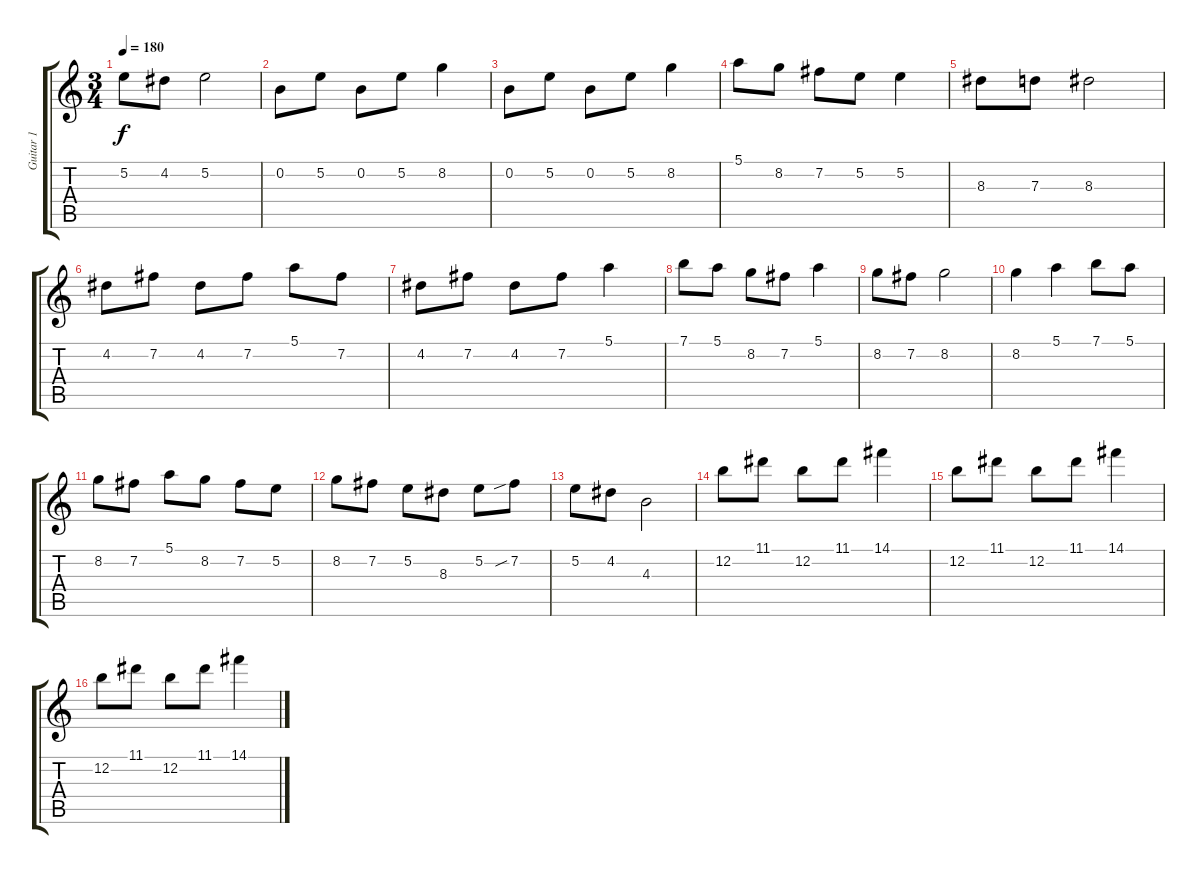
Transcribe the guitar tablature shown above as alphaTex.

\track ("Guitar 1" "Guitar 1") {instrument acousticguitarnylon}
\staff {score tabs}
\tuning (E4 B3 G3 D3 A2 E2) {hide}
\ts (3 4)
\tempo 180
\clef g2
\ks c
5.2.8{dy f} 4.2.8 5.2.2 |
0.2.8 5.2.8 0.2.8 5.2.8 8.2.4 |
0.2.8 5.2.8 0.2.8 5.2.8 8.2.4 |
5.1.8 8.2.8 7.2.8 5.2.8 5.2.4 |
8.3.8 7.3.8 8.3.2 |
4.2.8 7.2.8 4.2.8 7.2.8 5.1.8 7.2.8 |
4.2.8 7.2.8 4.2.8 7.2.8 5.1.4 |
7.1.8 5.1.8 8.2.8 7.2.8 5.1.4 |
8.2.8 7.2.8 8.2.2 |
8.2.4 5.1.4 7.1.8 5.1.8 |
8.2.8 7.2.8 5.1.8 8.2.8 7.2.8 5.2.8 |
8.2.8 7.2.8 5.2.8 8.3.8 5.2.8 7.2{sib}.8 |
5.2.8 4.2.8 4.3.2 |
12.2.8 11.1.8 12.2.8 11.1.8 14.1.4 |
12.2.8 11.1.8 12.2.8 11.1.8 14.1.4 |
12.2.8 11.1.8 12.2.8 11.1.8 14.1.4
